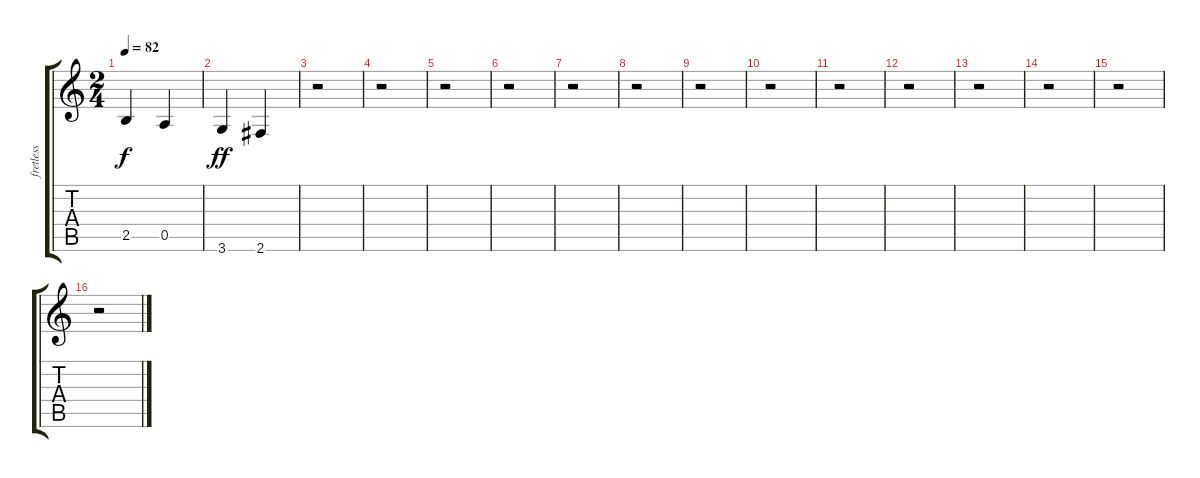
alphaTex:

\track ("fretless" "fretless") {instrument fretlessbass}
\staff {score tabs}
\tuning (E4 B3 G3 D3 A2 E2) {hide}
\ts (2 4)
\tempo 82
\clef g2
\ks c
2.5{t}.4{dy f} 0.5.4 |
3.6.4{dy ff} 2.6.4 |
r.2 |
r.2 |
r.2 |
r.2 |
r.2 |
r.2 |
r.2 |
r.2 |
r.2 |
r.2 |
r.2 |
r.2 |
r.2 |
r.2
